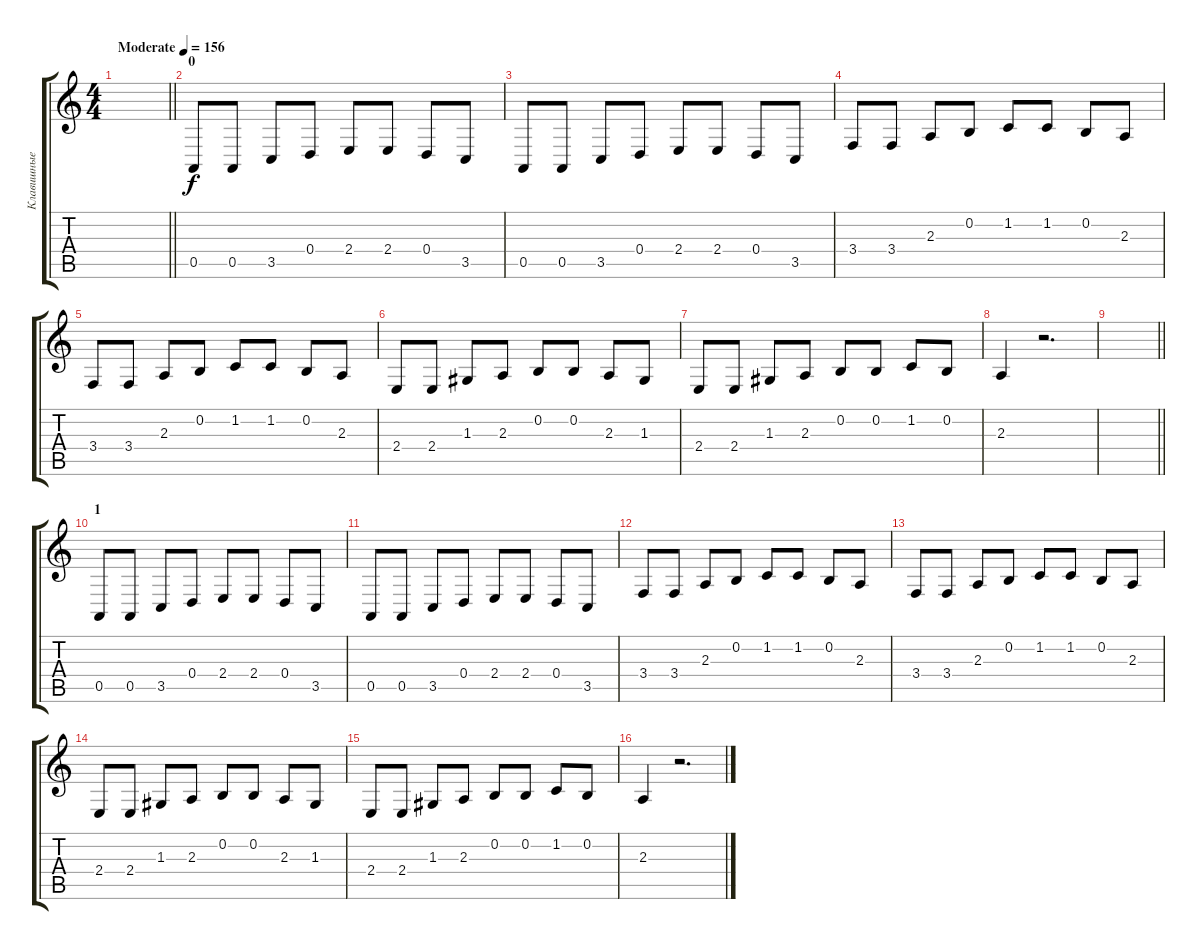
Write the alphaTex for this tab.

\track ("Клавишные" "Клавишные") {instrument marimba}
\staff {score tabs}
\tuning (E4 B3 G3 D3 A2 E2) {hide}
\ts (4 4)
\tempo (156 "Moderate")
\clef g2
\barLineRight lightlight
\ks c
|
\section ("" "0")
0.5.8 0.5.8 3.5.8 0.4.8 2.4.8 2.4.8 0.4.8 3.5.8 |
0.5.8 0.5.8 3.5.8 0.4.8 2.4.8 2.4.8 0.4.8 3.5.8 |
3.4.8 3.4.8 2.3.8 0.2.8 1.2.8 1.2.8 0.2.8 2.3.8 |
3.4.8 3.4.8 2.3.8 0.2.8 1.2.8 1.2.8 0.2.8 2.3.8 |
2.4.8 2.4.8 1.3.8 2.3.8 0.2.8 0.2.8 2.3.8 1.3.8 |
2.4.8 2.4.8 1.3.8 2.3.8 0.2.8 0.2.8 1.2.8 0.2.8 |
2.3.4 r.2{d} |
\barLineRight lightlight
|
\section ("" "1")
0.5.8 0.5.8 3.5.8 0.4.8 2.4.8 2.4.8 0.4.8 3.5.8 |
0.5.8 0.5.8 3.5.8 0.4.8 2.4.8 2.4.8 0.4.8 3.5.8 |
3.4.8 3.4.8 2.3.8 0.2.8 1.2.8 1.2.8 0.2.8 2.3.8 |
3.4.8 3.4.8 2.3.8 0.2.8 1.2.8 1.2.8 0.2.8 2.3.8 |
2.4.8 2.4.8 1.3.8 2.3.8 0.2.8 0.2.8 2.3.8 1.3.8 |
2.4.8 2.4.8 1.3.8 2.3.8 0.2.8 0.2.8 1.2.8 0.2.8 |
2.3.4 r.2{d}
